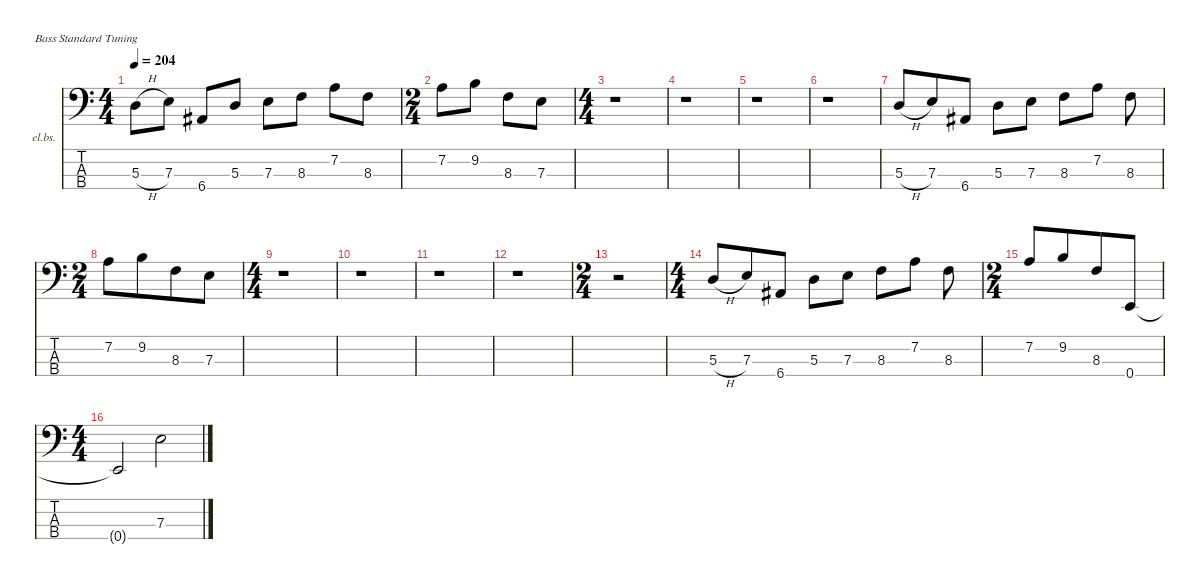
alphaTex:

\defaultSystemsLayout 4
\hideDynamics
\bracketExtendMode nobrackets
\firstSystemTrackNameOrientation horizontal
\otherSystemsTrackNameOrientation horizontal
\track ("Bass" "el.bs.") {instrument electricbassfinger}
\staff {score tabs}
\tuning (G2 D2 A1 E1)
\ts (4 4)
\beaming (8 2 2 2 2)
\tempo 204
\clef f4
\ks c
5.3{h}.8{dy f instrument electricbassfinger beam Down} 7.3.8{beam Down} 6.4{acc #}.8{beam Up} 5.3.8{beam Up} 7.3.8{beam Down} 8.3.8{beam Down} 7.2.8{beam Down} 8.3.8{beam Down} |
\ts (2 4)
\beaming (8 2 2)
7.2.8{beam Down} 9.2.8{beam Down} 8.3.8{beam Down} 7.3.8{beam Down} |
\ts (4 4)
\beaming (8 2 2 2 2)
r.1{beam Down} |
r.1{beam Down} |
r.1{beam Down} |
r.1{beam Down} |
\beaming (8 3 2 2 1)
5.3{h}.8{beam Up} 7.3.8{beam Up} 6.4{acc #}.8{beam Up} 5.3.8{beam Down} 7.3.8{beam Down} 8.3.8{beam Down} 7.2.8{beam Down} 8.3.8{beam Down} |
\ts (2 4)
\beaming (8 4)
7.2.8{beam Down} 9.2.8{beam Down} 8.3.8{beam Down} 7.3.8{beam Down} |
\ts (4 4)
\beaming (8 3 2 2 1)
r.1{beam Down} |
\beaming (8 2 2 2 2)
r.1{beam Down} |
r.1{beam Down} |
r.1{beam Down} |
\ts (2 4)
\beaming (8 2 2)
r.2{beam Down} |
\ts (4 4)
\beaming (8 3 2 2 1)
5.3{h}.8{beam Up} 7.3.8{beam Up} 6.4{acc #}.8{beam Up} 5.3.8{beam Down} 7.3.8{beam Down} 8.3.8{beam Down} 7.2.8{beam Down} 8.3.8{beam Down} |
\ts (2 4)
\beaming (8 4)
7.2.8{beam Up} 9.2.8{beam Up} 8.3.8{beam Up} 0.4.8{dy mf beam Up} |
\ts (4 4)
\beaming (8 2 2 2 2)
0.4{t}.2{dy f beam Up} 7.3.2{beam Down}
